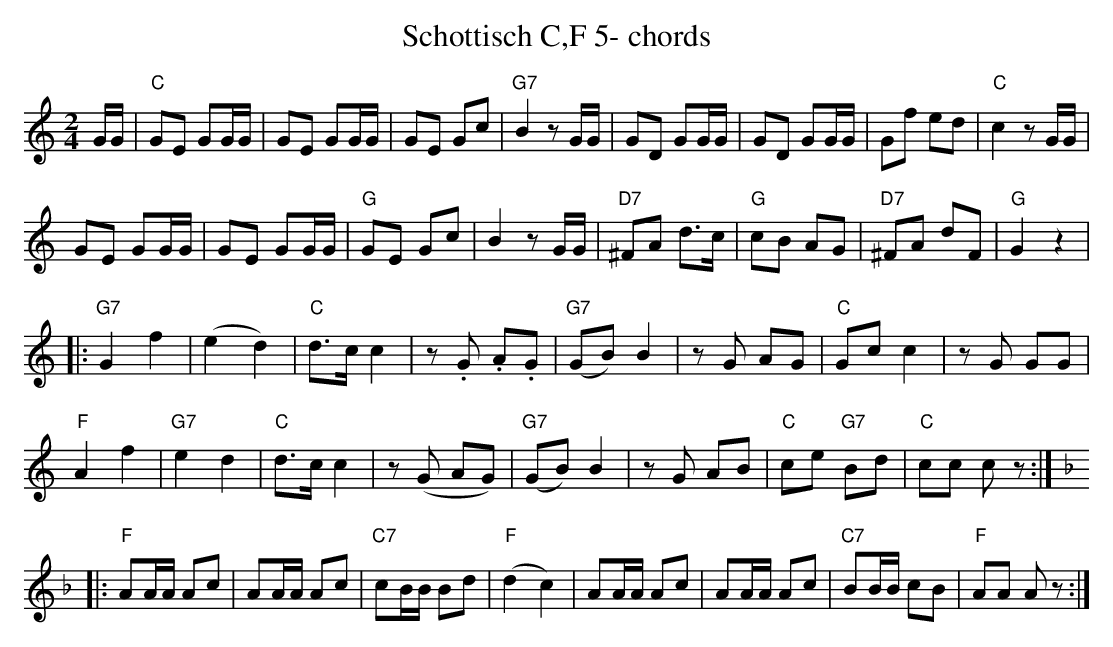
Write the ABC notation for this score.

X:1
T:Schottisch C,F 5- chords
M:2/4
L:1/8
K:Cmaj%%MIDI gchordon
G/2G/2 | "C"GE GG/2G/2 | GE GG/2G/2 | GE Gc | "G7"B2 zG/2G/2 | GD GG/2G/2 | GD GG/2G/2 | Gf ed | "C"c2 z G/2G/2 |
GE GG/2G/2 | GE GG/2G/2 | "G"GE Gc | B2 z G/2G/2 | "D7"^FA d>c | "G"cB AG | "D7"^FA dF | "G"G2 z2 |
|: "G7"G2 f2 | (e2d2) | "C"d>c c2 | z.G .A.G | "G7"(GB) B2 | zG AG | "C"Gc c2 | zG GG |
"F"A2 f2 | "G7"e2d2 | "C"d>c c2 | z (G AG) | "G7"(GB) B2 | zG AB | "C"ce "G7"Bd | "C"cc cz :| [K:Fmaj]
|: "F"AA/2A/2 Ac | AA/2A/2 Ac | "C7"cB/2B/2 Bd | "F"(d2c2) | AA/2A/2 Ac | AA/2A/2 Ac | "C7"BB/2B/2 cB | "F"AA Az :|
